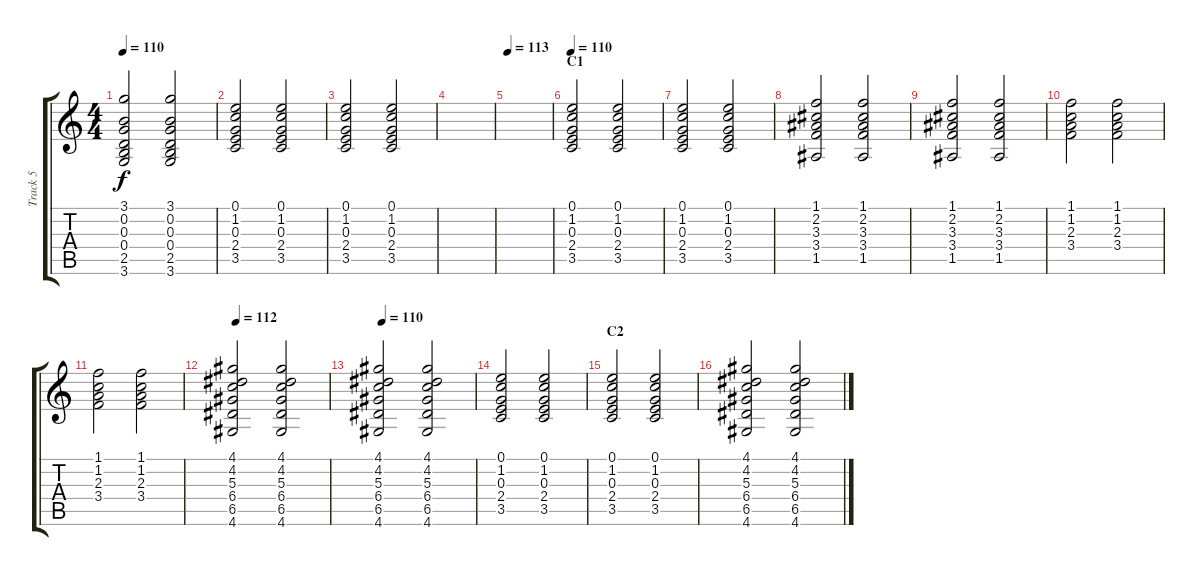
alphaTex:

\track ("Track 5" "Track 5") {instrument acousticguitarsteel}
\staff {score tabs}
\tuning (E4 B3 G3 D3 A2 E2) {hide}
\ts (4 4)
\tempo 110
\clef g2
\ks c
(3.1 0.2 0.3 0.4 2.5 3.6).2{dy f} (3.1 0.2 0.3 0.4 2.5 3.6).2 |
(0.1 1.2 0.3 2.4 3.5).2 (0.1 1.2 0.3 2.4 3.5).2 |
(0.1 1.2 0.3 2.4 3.5).2 (0.1 1.2 0.3 2.4 3.5).2 |
|
\tempo 113
|
\section ("" "C1")
\tempo 110
(0.1 1.2 0.3 2.4 3.5).2 (0.1 1.2 0.3 2.4 3.5).2 |
(0.1 1.2 0.3 2.4 3.5).2 (0.1 1.2 0.3 2.4 3.5).2 |
(1.1 2.2 3.3 3.4 1.5).2 (1.1 2.2 3.3 3.4 1.5).2 |
(1.1 2.2 3.3 3.4 1.5).2 (1.1 2.2 3.3 3.4 1.5).2 |
(1.1 1.2 2.3 3.4).2 (1.1 1.2 2.3 3.4).2 |
(1.1 1.2 2.3 3.4).2 (1.1 1.2 2.3 3.4).2 |
\tempo 112
(4.1 4.2 5.3 6.4 6.5 4.6).2 (4.1 4.2 5.3 6.4 6.5 4.6).2 |
\tempo 110
(4.1 4.2 5.3 6.4 6.5 4.6).2 (4.1 4.2 5.3 6.4 6.5 4.6).2 |
(0.1 1.2 0.3 2.4 3.5).2 (0.1 1.2 0.3 2.4 3.5).2 |
\section ("" "C2")
(0.1 1.2 0.3 2.4 3.5).2 (0.1 1.2 0.3 2.4 3.5).2 |
(4.1 4.2 5.3 6.4 6.5 4.6).2 (4.1 4.2 5.3 6.4 6.5 4.6).2
